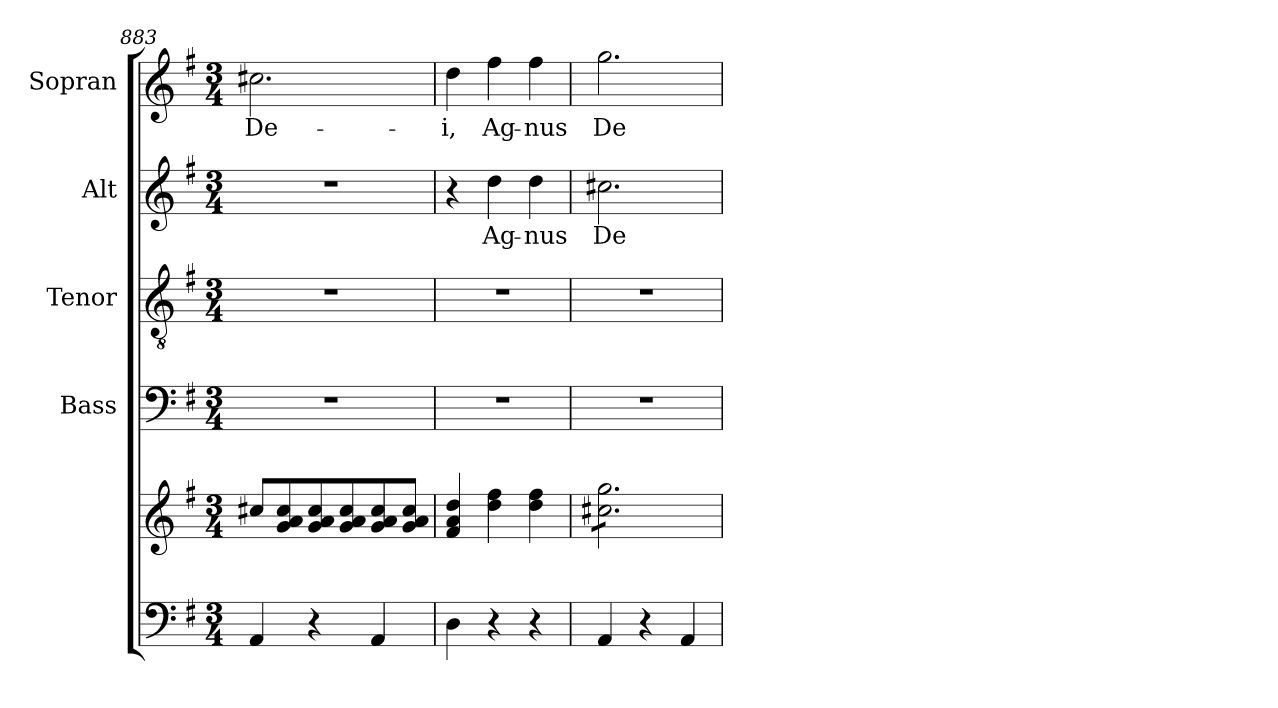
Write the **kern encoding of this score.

**kern	**kern	**kern	**kern	**kern	**text	**kern	**text
*part5	*part5	*part4	*part3	*part2	*part2	*part1	*part1
*staff6	*staff5	*staff4	*staff3	*staff2	*staff2	*staff1	*staff1
*	*	*I"Bass	*I"Tenor	*I"Alt	*	*I"Sopran	*
*	*	*I'B.	*I'T.	*I'A.	*	*I'S.	*
*clefF4	*clefG2	*clefF4	*clefGv2	*clefG2	*	*clefG2	*
*k[f#]	*k[f#]	*k[f#]	*k[f#]	*k[f#]	*	*k[f#]	*
*G:	*G:	*G:	*G:	*G:	*	*G:	*
*M3/4	*M3/4	*M3/4	*M3/4	*M3/4	*	*M3/4	*
=883	=883	=883	=883	=883	=883	=883	=883
!	!	!	!	!	!	!	!LO:LY:b
4AA/	8cc#X/L	2.r	2.r	2.r	.	2.cc#X\	De-
.	8g/ 8a/ 8cc#/	.	.	.	.	.	.
4r	8g/ 8a/ 8cc#/	.	.	.	.	.	.
.	8g/ 8a/ 8cc#/	.	.	.	.	.	.
4AA/	8g/ 8a/ 8cc#/	.	.	.	.	.	.
.	8g/ 8a/ 8cc#/J	.	.	.	.	.	.
=884	=884	=884	=884	=884	=884	=884	=884
!	!	!	!	!	!	!	!LO:LY:b
4D\	4f#/ 4a/ 4dd/	2.r	2.r	4r	.	4dd\	-i,
!	!	!	!	!	!LO:LY:b	!	!LO:LY:b
4r	4dd\ 4ff#\	.	.	4dd\	Ag-	4ff#\	Ag-
!	!	!	!	!	!LO:LY:b	!	!LO:LY:b
4r	4dd\ 4ff#\	.	.	4dd\	-nus	4ff#\	-nus
!!LO:PB:g=z
=885	=885	=885	=885	=885	=885	=885	=885
!	!	!	!	!	!LO:LY:b	!	!LO:LY:b
*	*tremolo	*	*	*	*	*	*
4AA/	8cc#X\ 8gg\L	2.r	2.r	2.cc#X\	De-	2.gg\	De-
.	8cc#X\ 8gg\	.	.	.	.	.	.
4r	8cc#X\ 8gg\	.	.	.	.	.	.
.	8cc#X\ 8gg\	.	.	.	.	.	.
4AA/	8cc#X\ 8gg\	.	.	.	.	.	.
.	8cc#X\ 8gg\J	.	.	.	.	.	.
*	*Xtremolo	*	*	*	*	*	*
=	=	=	=	=	=	=	=
*-	*-	*-	*-	*-	*-	*-	*-
